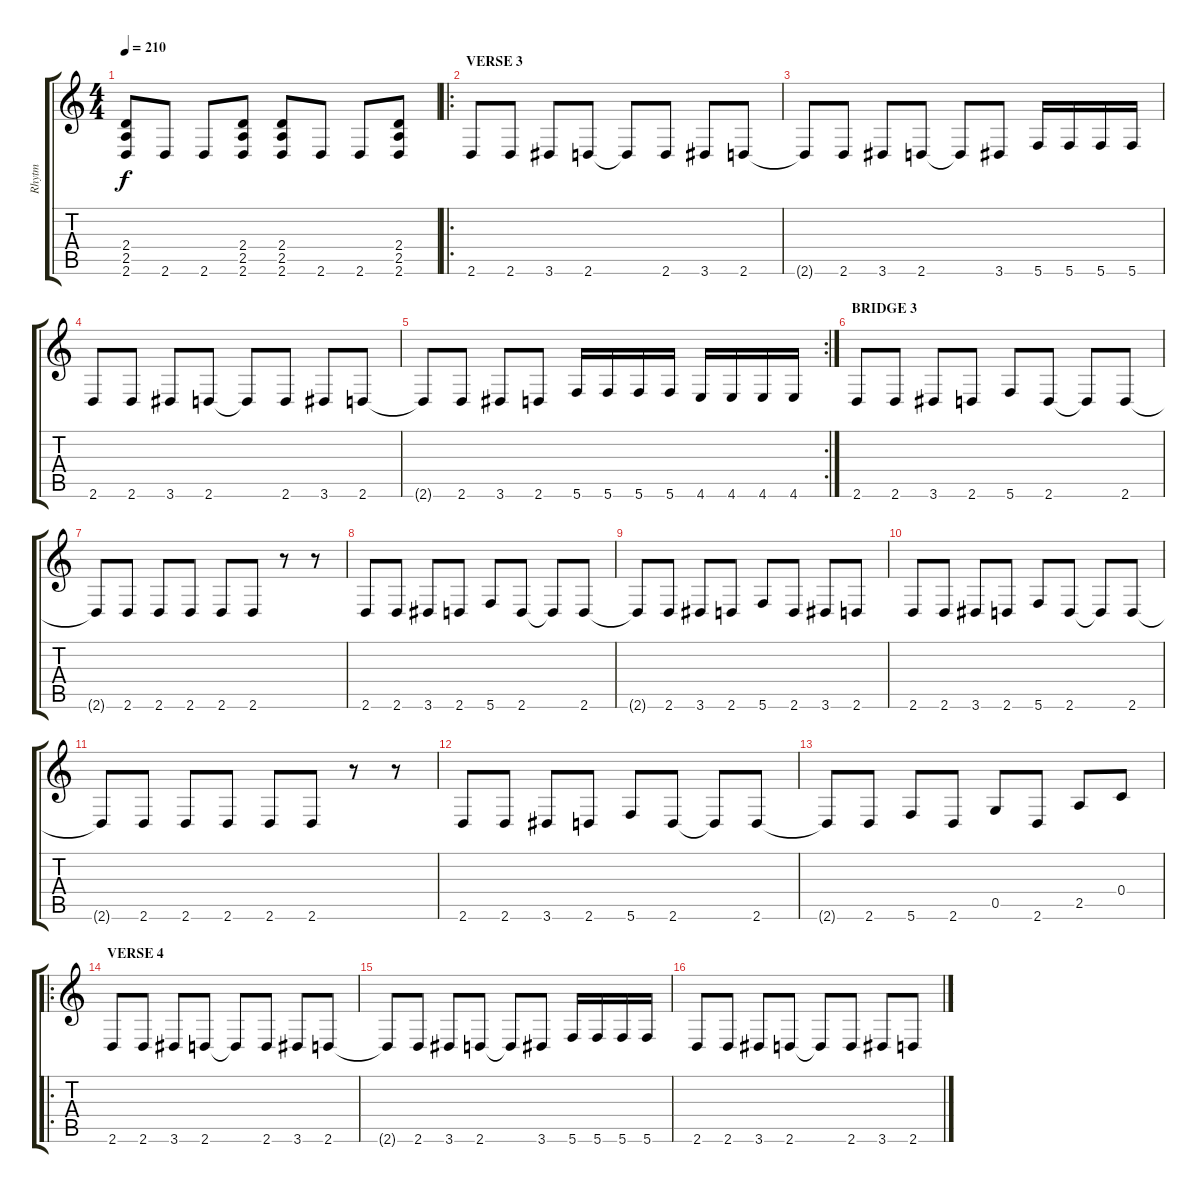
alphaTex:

\track ("Rhytm" "Rhytm") {instrument distortionguitar}
\staff {score tabs}
\tuning (D4 A3 F3 C3 G2 C2) {hide}
\ts (4 4)
\tempo 210
\clef g2
\ks c
(2.4 2.5 2.6).8{dy f} 2.6.8 2.6.8 (2.4 2.5 2.6).8 (2.4 2.5 2.6).8 2.6.8 2.6.8 (2.4 2.5 2.6).8 |
\ro
\section ("" "VERSE 3")
2.6.8 2.6.8 3.6.8 2.6.8 2.6{t}.8 2.6.8 3.6.8 2.6.8 |
2.6{t}.8 2.6.8 3.6.8 2.6.8 2.6{t}.8 3.6.8 5.6.16 5.6.16 5.6.16 5.6.16 |
2.6.8 2.6.8 3.6.8 2.6.8 2.6{t}.8 2.6.8 3.6.8 2.6.8 |
\rc 2
2.6{t}.8 2.6.8 3.6.8 2.6.8 5.6.16 5.6.16 5.6.16 5.6.16 4.6.16 4.6.16 4.6.16 4.6.16 |
\section ("" "BRIDGE 3")
2.6.8 2.6.8 3.6.8 2.6.8 5.6.8 2.6.8 2.6{t}.8 2.6.8 |
2.6{t}.8 2.6.8 2.6.8 2.6.8 2.6.8 2.6.8 r.8 r.8 |
2.6.8 2.6.8 3.6.8 2.6.8 5.6.8 2.6.8 2.6{t}.8 2.6.8 |
2.6{t}.8 2.6.8 3.6.8 2.6.8 5.6.8 2.6.8 3.6.8 2.6.8 |
2.6.8 2.6.8 3.6.8 2.6.8 5.6.8 2.6.8 2.6{t}.8 2.6.8 |
2.6{t}.8 2.6.8 2.6.8 2.6.8 2.6.8 2.6.8 r.8 r.8 |
2.6.8 2.6.8 3.6.8 2.6.8 5.6.8 2.6.8 2.6{t}.8 2.6.8 |
2.6{t}.8 2.6.8 5.6.8 2.6.8 0.5.8 2.6.8 2.5.8 0.4.8 |
\ro
\section ("" "VERSE 4")
2.6.8 2.6.8 3.6.8 2.6.8 2.6{t}.8 2.6.8 3.6.8 2.6.8 |
2.6{t}.8 2.6.8 3.6.8 2.6.8 2.6{t}.8 3.6.8 5.6.16 5.6.16 5.6.16 5.6.16 |
2.6.8 2.6.8 3.6.8 2.6.8 2.6{t}.8 2.6.8 3.6.8 2.6.8
